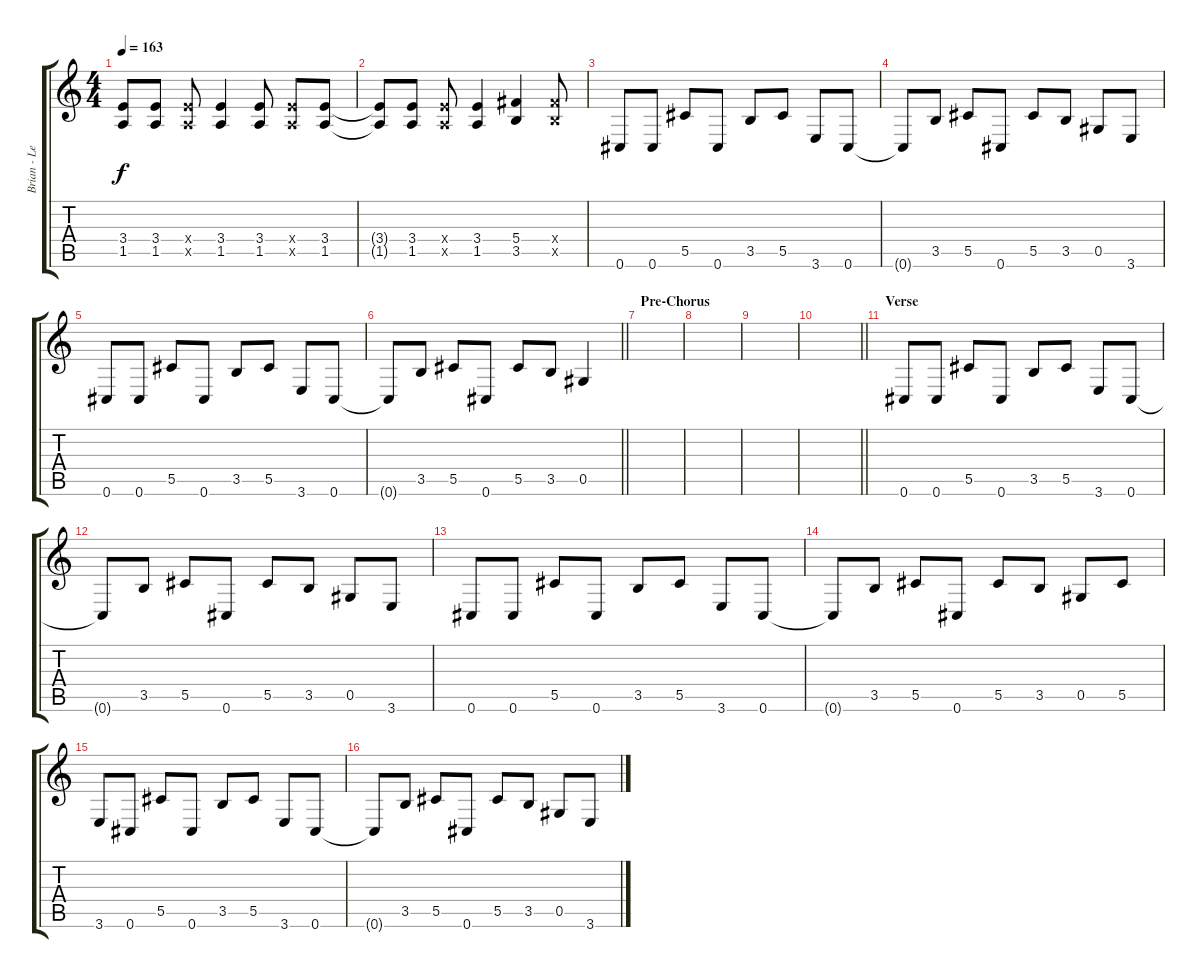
\track ("Brian - Lead Gtr (1/2 Step Down Drop C#)" "Brian - Le") {instrument acousticguitarsteel}
\staff {score tabs}
\tuning (Eb4 Bb3 Gb3 Db3 Ab2 Db2) {hide}
\ts (4 4)
\tempo 163
\clef g2
\ks c
(3.4 1.5).8{dy f} (3.4 1.5).8 (3.4{x} 1.5{x}).8 (3.4 1.5).4 (3.4 1.5).8 (3.4{x} 1.5{x}).8 (3.4 1.5).8 |
(3.4{t} 1.5{t}).8 (3.4 1.5).8 (3.4{x} 1.5{x}).8 (3.4 1.5).4 (5.4 3.5).4 (5.4{x} 3.5{x}).8 |
0.6.8 0.6.8 5.5.8 0.6.8 3.5.8 5.5.8 3.6.8 0.6.8 |
0.6{t}.8 3.5.8 5.5.8 0.6.8 5.5.8 3.5.8 0.5.8 3.6.8 |
0.6.8 0.6.8 5.5.8 0.6.8 3.5.8 5.5.8 3.6.8 0.6.8 |
\barLineRight lightlight
0.6{t}.8 3.5.8 5.5.8 0.6.8 5.5.8 3.5.8 0.5.4 |
\section ("" "Pre-Chorus")
|
|
|
\barLineRight lightlight
|
\section ("" "Verse")
0.6.8 0.6.8 5.5.8 0.6.8 3.5.8 5.5.8 3.6.8 0.6.8 |
0.6{t}.8 3.5.8 5.5.8 0.6.8 5.5.8 3.5.8 0.5.8 3.6.8 |
0.6.8 0.6.8 5.5.8 0.6.8 3.5.8 5.5.8 3.6.8 0.6.8 |
0.6{t}.8 3.5.8 5.5.8 0.6.8 5.5.8 3.5.8 0.5.8 5.5.8 |
3.6.8 0.6.8 5.5.8 0.6.8 3.5.8 5.5.8 3.6.8 0.6.8 |
0.6{t}.8 3.5.8 5.5.8 0.6.8 5.5.8 3.5.8 0.5.8 3.6.8
